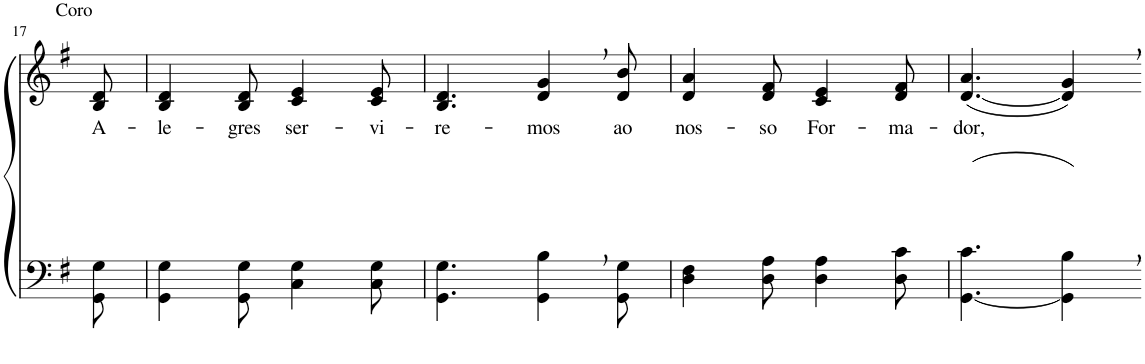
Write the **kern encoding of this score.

**kern	**kern	**text
*part2	*part1	*part1
*staff2	*staff1	*staff1
*I"Parte III e IV	*I"Parte I e II	*
!!LO:PB:g=z
*clefF4	*clefG2	*
*k[f#]	*k[f#]	*
*M6/8	*M6/8	*
=17	=17	=17
!	!LO:TX:a:t=Coro	!
!	!	!LO:LY:b
8GG\ 8G\	8B/ 8d/	A-
=18	=18	=18
!	!	!LO:LY:b
4GG\ 4G\	4B/ 4d/	-le-
!	!	!LO:LY:b
8GG\ 8G\	8B/ 8d/	-gres
!	!	!LO:LY:b
4C\ 4G\	4c/ 4e/	ser-
!	!	!LO:LY:b
8C\ 8G\	8c/ 8e/	-vi-
=19	=19	=19
!	!	!LO:LY:b
4.GG\ 4.G\	4.B/ 4.d/	-re-
!	!	!LO:LY:b
4GG\, 4B\,	4d/, 4g/,	-mos
!	!	!LO:LY:b
8GG\ 8G\	8d/ 8b/	ao
=20	=20	=20
!	!	!LO:LY:b
4D\ 4F#\	4d/ 4a/	nos-
!	!	!LO:LY:b
8D\ 8A\	8d/ 8f#/	-so
!	!	!LO:LY:b
4D\ 4A\	4c/ 4e/	For-
!	!	!LO:LY:b
8D\ 8c\	8d/ 8f#/	-ma-
=21	=21	=21
!	!	!LO:LY:b
([4.GG\ 4.c\	([4.d/ 4.a/	-dor,
4GG\], 4B\,)	4d/], 4g/,)	.
=-	=-	=-
*-	*-	*-
